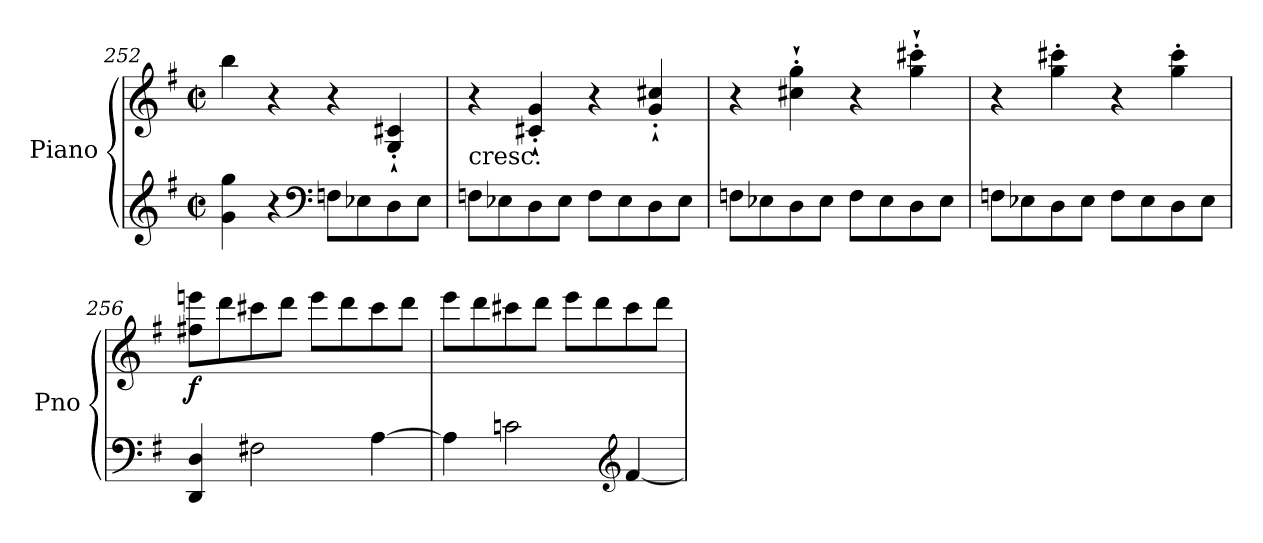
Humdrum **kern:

**kern	**kern	**dynam
*part1	*part1	*part1
*staff2	*staff1	*staff1/2
*I"Piano	*	*
*I'Pno	*	*
*clefG2	*clefG2	*
*k[f#]	*k[f#]	*
*G:	*G:	*
*M2/2	*M2/2	*
*met(c|)	*met(c|)	*
=252	=252	=252
4g\ 4gg\	4bb\	.
4r	4r	.
*clefF4	*	*
8Fn\L	4r	.
8E-X\	.	.
8D\	4G/`' 4c#X/`'	.
8E-\J	.	.
=253	=253	=253
!	!LO:TX:b:t=cresc.	!
8Fn\L	4r	.
8E-X\	.	.
8D\	4c#X/`' 4g/`'	.
8E-\J	.	.
8F\L	4r	.
8E-\	.	.
8D\	4g/`' 4cc#X/`'	.
8E-\J	.	.
=254	=254	=254
8Fn\L	4r	.
8E-X\	.	.
8D\	4cc#X\`' 4gg\`'	.
8E-\J	.	.
8F\L	4r	.
8E-\	.	.
8D\	4gg\`' 4ccc#X\`'	.
8E-\J	.	.
=255	=255	=255
8Fn\L	4r	.
8E-X\	.	.
8D\	4gg\' 4ccc#X\'	.
8E-\J	.	.
8F\L	4r	.
8E-\	.	.
8D\	4gg\' 4ccc#\'	.
8E-\J	.	.
!!LO:PB:g=z
=256	=256	=256
!	!	!LO:DY:b
4DD/ 4D/	8ff#X\ 8eeen\L	f
.	8ddd\	.
2F#X\	8ccc#X\	.
.	8ddd\J	.
.	8eee\L	.
.	8ddd\	.
[4A\	8ccc#\	.
.	8ddd\J	.
!!LO:PB:g=z
=257	=257	=257
4A\]	8eee\L	.
.	8ddd\	.
2cn\	8ccc#X\	.
.	8ddd\J	.
.	8eee\L	.
.	8ddd\	.
*clefG2	*	*
[4f#/	8ccc#\	.
.	8ddd\J	.
=	=	=
*-	*-	*-
